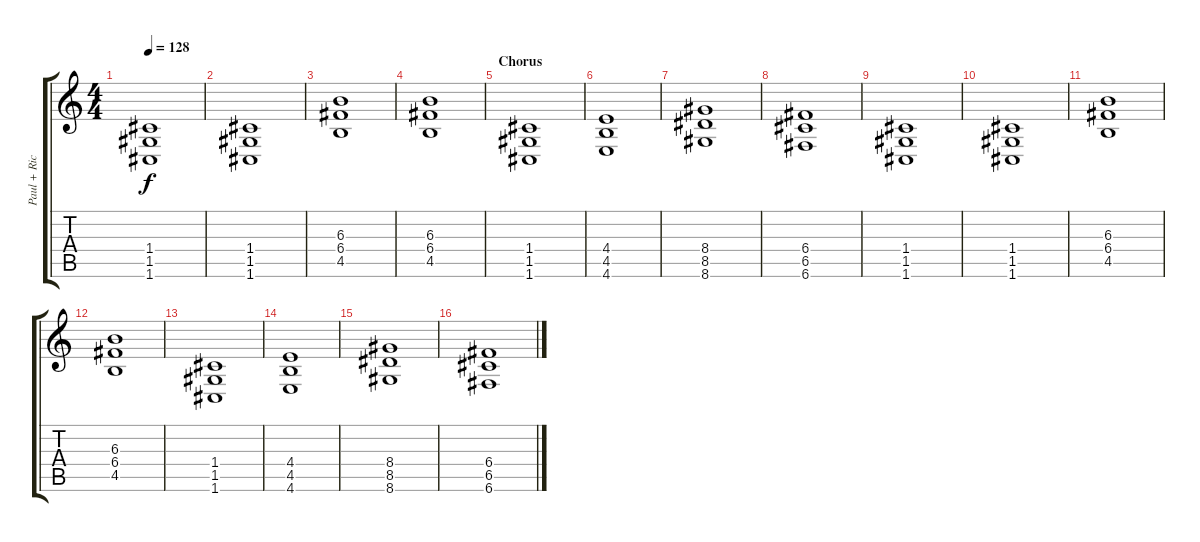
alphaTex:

\track ("Paul + Richard (Rythm)" "Paul + Ric") {instrument distortionguitar}
\staff {score tabs}
\tuning (D4 A3 F3 C3 G2 C2) {hide}
\ts (4 4)
\tempo 128
\clef g2
\ks c
(1.4 1.5 1.6).1{dy f} |
(1.4 1.5 1.6).1 |
(6.3 6.4 4.5).1 |
(6.3 6.4 4.5).1 |
\section ("" "Chorus")
(1.4 1.5 1.6).1 |
(4.4 4.5 4.6).1 |
(8.4 8.5 8.6).1 |
(6.4 6.5 6.6).1 |
(1.4 1.5 1.6).1 |
(1.4 1.5 1.6).1 |
(6.3 6.4 4.5).1 |
(6.3 6.4 4.5).1 |
(1.4 1.5 1.6).1 |
(4.4 4.5 4.6).1 |
(8.4 8.5 8.6).1 |
(6.4 6.5 6.6).1
